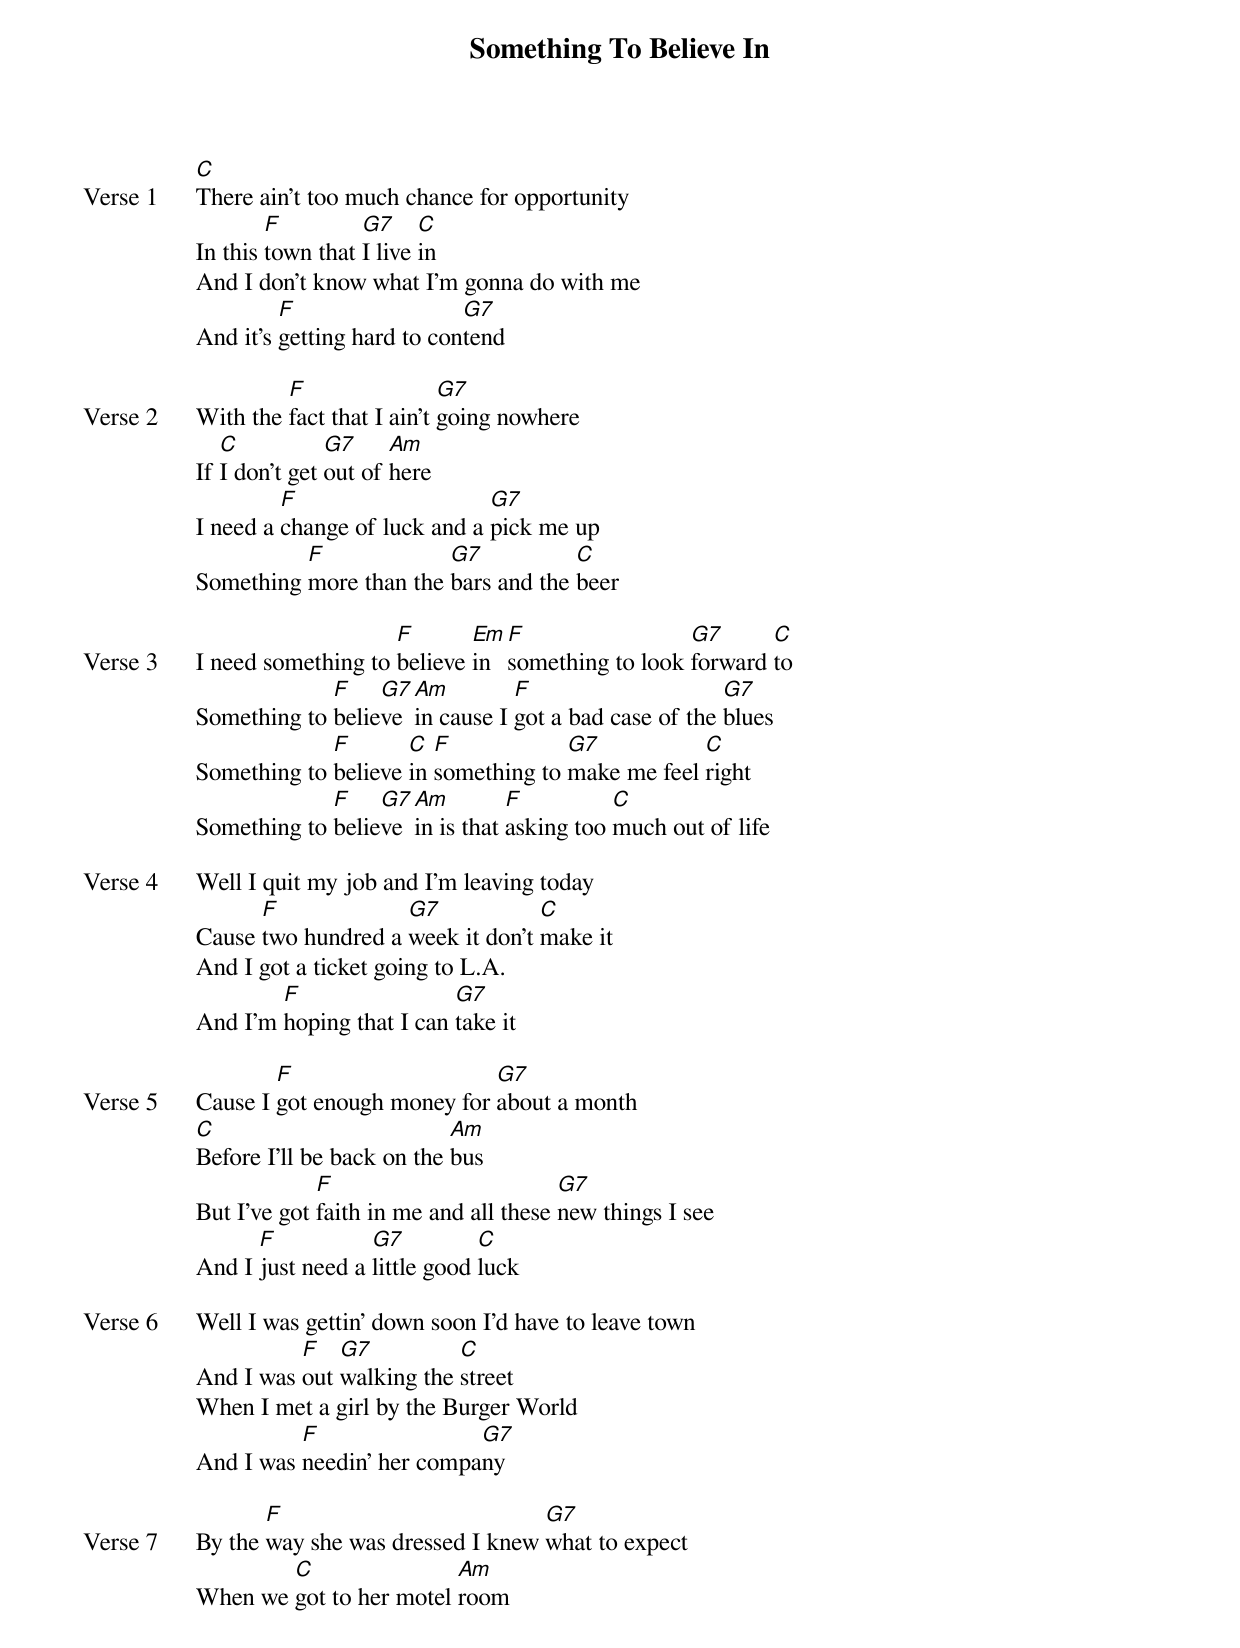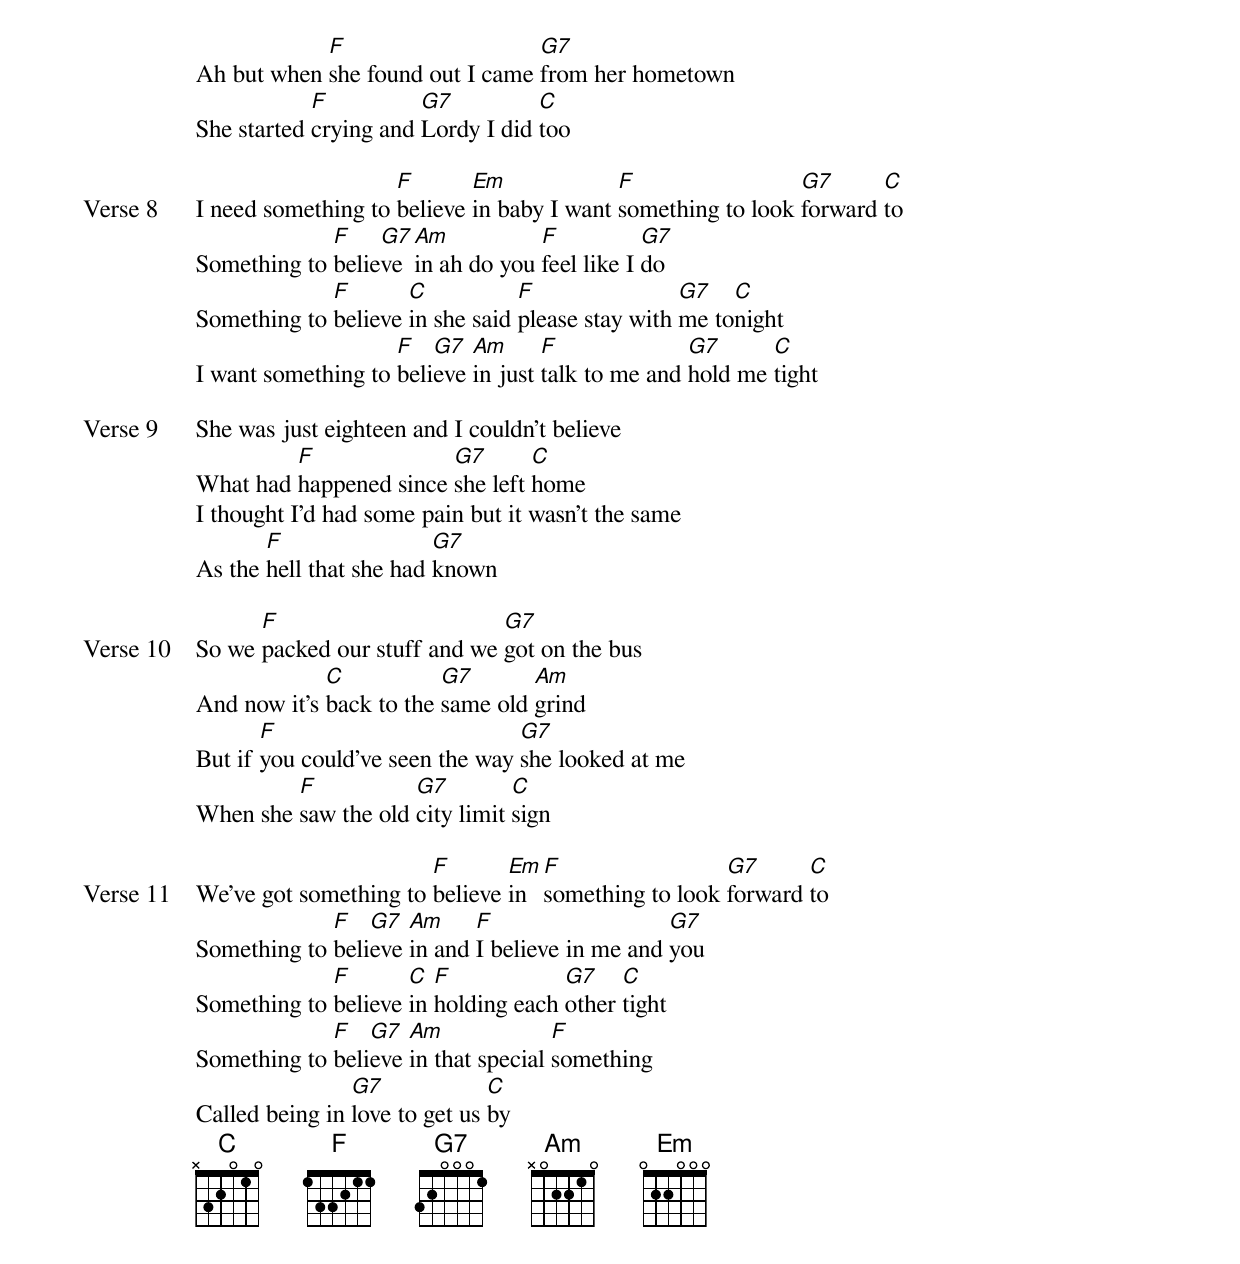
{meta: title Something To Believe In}
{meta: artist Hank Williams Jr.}

{start_of_verse: Verse 1}
[C]There ain't too much chance for opportunity
In this [F]town that [G7]I live [C]in
And I don't know what I'm gonna do with me
And it's [F]getting hard to con[G7]tend
{end_of_verse}

{start_of_verse: Verse 2}
With the [F]fact that I ain't [G7]going nowhere
If [C]I don't get [G7]out of [Am]here
I need a [F]change of luck and a [G7]pick me up
Something [F]more than the [G7]bars and the [C]beer
{end_of_verse}

{start_of_verse: Verse 3}
I need something to [F]believe [Em]in  [F]something to look [G7]forward [C]to
Something to [F]belie[G7]ve [Am]in cause I [F]got a bad case of the [G7]blues
Something to [F]believe [C]in [F]something to [G7]make me feel [C]right
Something to [F]belie[G7]ve [Am]in is that [F]asking too [C]much out of life
{end_of_verse}

{start_of_verse: Verse 4}
Well I quit my job and I'm leaving today
Cause [F]two hundred a [G7]week it don't [C]make it
And I got a ticket going to L.A.
And I'm [F]hoping that I can [G7]take it
{end_of_verse}

{start_of_verse: Verse 5}
Cause I [F]got enough money for [G7]about a month
[C]Before I'll be back on the [Am]bus
But I've got [F]faith in me and all these [G7]new things I see
And I [F]just need a [G7]little good [C]luck
{end_of_verse}

{start_of_verse: Verse 6}
Well I was gettin' down soon I'd have to leave town
And I was [F]out [G7]walking the [C]street
When I met a girl by the Burger World
And I was [F]needin' her compa[G7]ny
{end_of_verse}

{start_of_verse: Verse 7}
By the [F]way she was dressed I knew [G7]what to expect
When we [C]got to her motel [Am]room
Ah but when [F]she found out I came [G7]from her hometown
She started [F]crying and [G7]Lordy I did [C]too
{end_of_verse}

{start_of_verse: Verse 8}
I need something to [F]believe [Em]in baby I want [F]something to look [G7]forward [C]to
Something to [F]belie[G7]ve [Am]in ah do you [F]feel like I [G7]do
Something to [F]believe [C]in she said [F]please stay with [G7]me to[C]night
I want something to [F]beli[G7]eve [Am]in just [F]talk to me and [G7]hold me [C]tight
{end_of_verse}

{start_of_verse: Verse 9}
She was just eighteen and I couldn't believe
What had [F]happened since [G7]she left [C]home
I thought I'd had some pain but it wasn't the same
As the [F]hell that she had [G7]known
{end_of_verse}

{start_of_verse: Verse 10}
So we [F]packed our stuff and we [G7]got on the bus
And now it's [C]back to the [G7]same old [Am]grind
But if [F]you could've seen the way [G7]she looked at me
When she [F]saw the old [G7]city limit [C]sign
{end_of_verse}

{start_of_verse: Verse 11}
We've got something to [F]believe [Em]in [F]something to look [G7]forward [C]to
Something to [F]beli[G7]eve [Am]in and [F]I believe in me and [G7]you
Something to [F]believe [C]in [F]holding each [G7]other [C]tight
Something to [F]beli[G7]eve [Am]in that special [F]something
Called being in [G7]love to get us [C]by
{end_of_verse}
